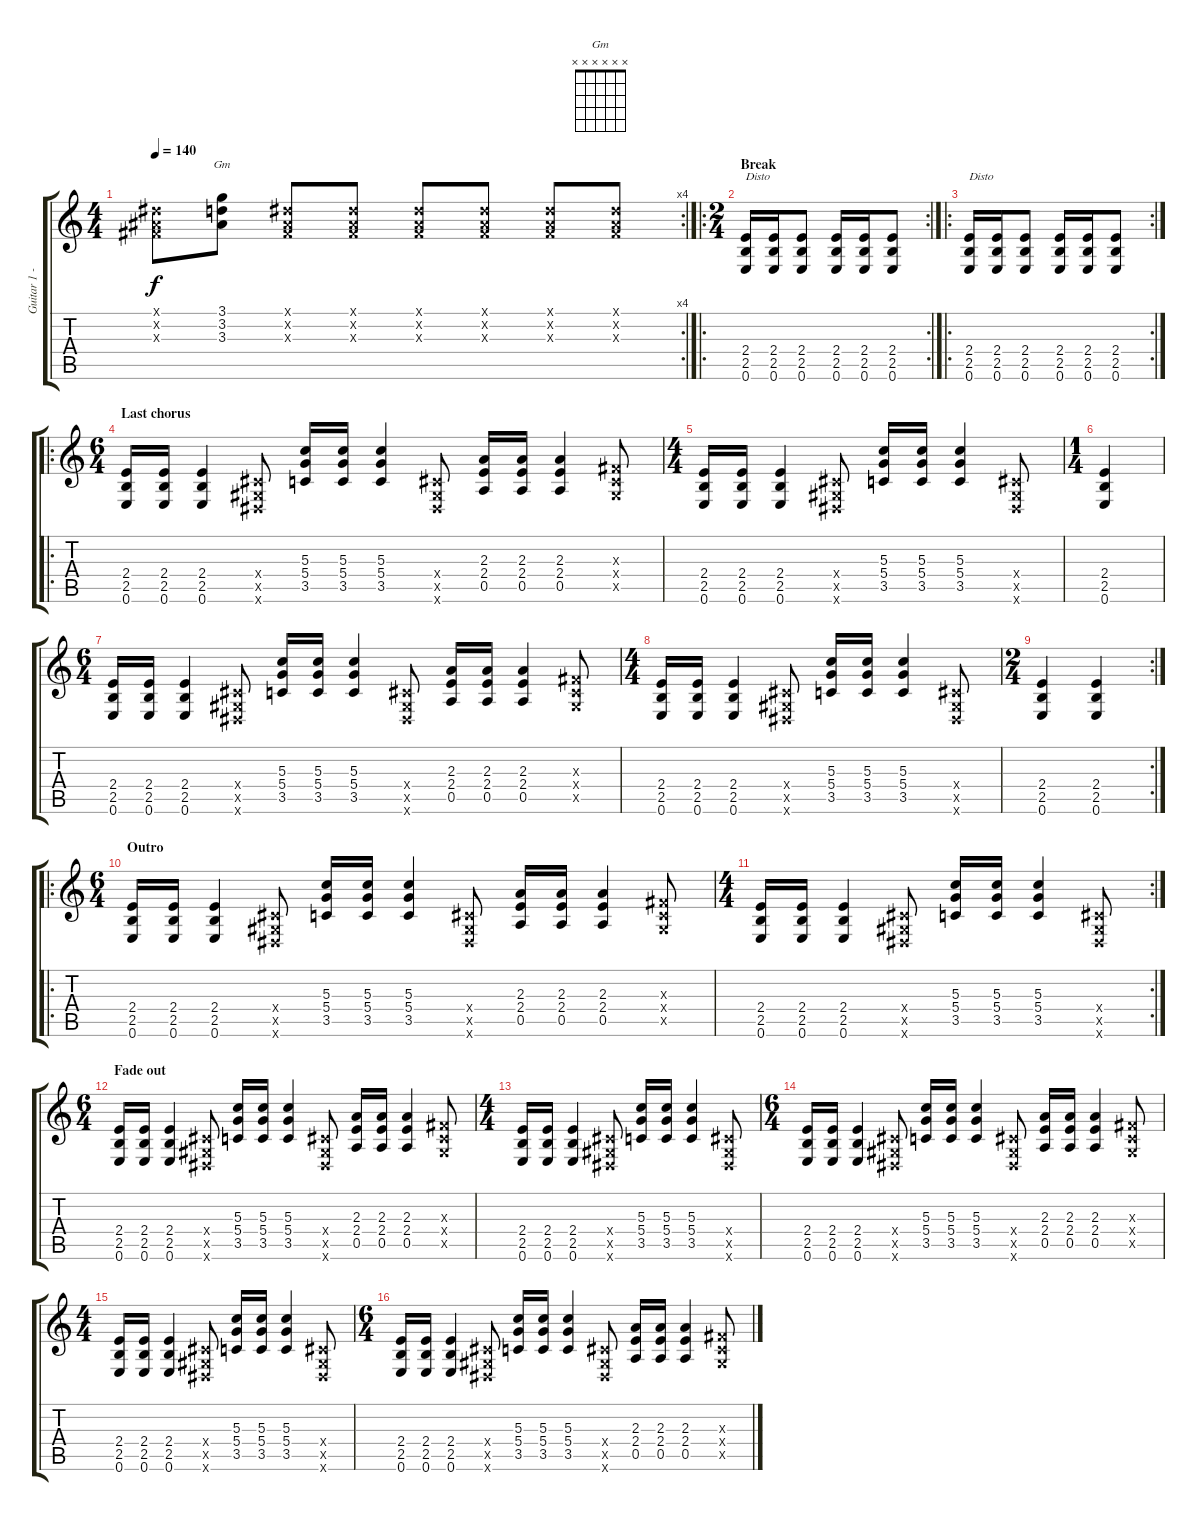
\track ("Guitar 1 - rythm" "Guitar 1 -") {instrument distortionguitar}
\staff {score tabs}
\tuning (E4 B3 G3 D3 A2 E2) {hide}
\chord ("Gm" x x x x x x) {firstfret 0}
\rc 4
\ts (4 4)
\tempo 140
\clef g2
\ks c
(-1.1{x} -1.2{x} -1.3{x}).8{dy f} (3.1 3.2 3.3).8{ch "Gm"} (-1.1{x} -1.2{x} -1.3{x}).8 (-1.1{x} -1.2{x} -1.3{x}).8 (-1.1{x} -1.2{x} -1.3{x}).8 (-1.1{x} -1.2{x} -1.3{x}).8 (-1.1{x} -1.2{x} -1.3{x}).8 (-1.1{x} -1.2{x} -1.3{x}).8 |
\ro
\rc 2
\ts (2 4)
\section ("" "Break")
(2.4 2.5 0.6).16{txt "Disto" balance 8 instrument distortionguitar} (2.4 2.5 0.6).16 (2.4 2.5 0.6).8 (2.4 2.5 0.6).16 (2.4 2.5 0.6).16 (2.4 2.5 0.6).8 |
\ro
\rc 2
(2.4 2.5 0.6).16{txt "Disto" balance 8 instrument distortionguitar} (2.4 2.5 0.6).16 (2.4 2.5 0.6).8 (2.4 2.5 0.6).16 (2.4 2.5 0.6).16 (2.4 2.5 0.6).8 |
\ro
\ts (6 4)
\section ("" "Last chorus")
(2.4 2.5 0.6).16 (2.4 2.5 0.6).16 (2.4 2.5 0.6).4 (-1.4{x} -1.5{x} -1.6{x}).8 (5.3 5.4 3.5).16 (5.3 5.4 3.5).16 (5.3 5.4 3.5).4 (-1.4{x} -1.5{x} -1.6{x}).8 (2.3 2.4 0.5).16 (2.3 2.4 0.5).16 (2.3 2.4 0.5).4 (-1.3{x} -1.4{x} -1.5{x}).8 |
\ts (4 4)
(2.4 2.5 0.6).16 (2.4 2.5 0.6).16 (2.4 2.5 0.6).4 (-1.4{x} -1.5{x} -1.6{x}).8 (5.3 5.4 3.5).16 (5.3 5.4 3.5).16 (5.3 5.4 3.5).4 (-1.4{x} -1.5{x} -1.6{x}).8 |
\ts (1 4)
(2.4 2.5 0.6).4 |
\ts (6 4)
(2.4 2.5 0.6).16 (2.4 2.5 0.6).16 (2.4 2.5 0.6).4 (-1.4{x} -1.5{x} -1.6{x}).8 (5.3 5.4 3.5).16 (5.3 5.4 3.5).16 (5.3 5.4 3.5).4 (-1.4{x} -1.5{x} -1.6{x}).8 (2.3 2.4 0.5).16 (2.3 2.4 0.5).16 (2.3 2.4 0.5).4 (-1.3{x} -1.4{x} -1.5{x}).8 |
\ts (4 4)
(2.4 2.5 0.6).16 (2.4 2.5 0.6).16 (2.4 2.5 0.6).4 (-1.4{x} -1.5{x} -1.6{x}).8 (5.3 5.4 3.5).16 (5.3 5.4 3.5).16 (5.3 5.4 3.5).4 (-1.4{x} -1.5{x} -1.6{x}).8 |
\rc 2
\ts (2 4)
(2.4 2.5 0.6).4 (2.4 2.5 0.6).4 |
\ro
\ts (6 4)
\section ("" "Outro")
(2.4 2.5 0.6).16 (2.4 2.5 0.6).16 (2.4 2.5 0.6).4 (-1.4{x} -1.5{x} -1.6{x}).8 (5.3 5.4 3.5).16 (5.3 5.4 3.5).16 (5.3 5.4 3.5).4 (-1.4{x} -1.5{x} -1.6{x}).8 (2.3 2.4 0.5).16 (2.3 2.4 0.5).16 (2.3 2.4 0.5).4 (-1.3{x} -1.4{x} -1.5{x}).8 |
\rc 2
\ts (4 4)
(2.4 2.5 0.6).16 (2.4 2.5 0.6).16 (2.4 2.5 0.6).4 (-1.4{x} -1.5{x} -1.6{x}).8 (5.3 5.4 3.5).16 (5.3 5.4 3.5).16 (5.3 5.4 3.5).4 (-1.4{x} -1.5{x} -1.6{x}).8 |
\ts (6 4)
\section ("" "Fade out")
(2.4 2.5 0.6).16{volume 11} (2.4 2.5 0.6).16 (2.4 2.5 0.6).4 (-1.4{x} -1.5{x} -1.6{x}).8 (5.3 5.4 3.5).16 (5.3 5.4 3.5).16 (5.3 5.4 3.5).4 (-1.4{x} -1.5{x} -1.6{x}).8 (2.3 2.4 0.5).16 (2.3 2.4 0.5).16 (2.3 2.4 0.5).4 (-1.3{x} -1.4{x} -1.5{x}).8 |
\ts (4 4)
(2.4 2.5 0.6).16{volume 9} (2.4 2.5 0.6).16 (2.4 2.5 0.6).4 (-1.4{x} -1.5{x} -1.6{x}).8 (5.3 5.4 3.5).16 (5.3 5.4 3.5).16 (5.3 5.4 3.5).4 (-1.4{x} -1.5{x} -1.6{x}).8 |
\ts (6 4)
(2.4 2.5 0.6).16{volume 7} (2.4 2.5 0.6).16 (2.4 2.5 0.6).4 (-1.4{x} -1.5{x} -1.6{x}).8 (5.3 5.4 3.5).16 (5.3 5.4 3.5).16 (5.3 5.4 3.5).4 (-1.4{x} -1.5{x} -1.6{x}).8 (2.3 2.4 0.5).16 (2.3 2.4 0.5).16 (2.3 2.4 0.5).4 (-1.3{x} -1.4{x} -1.5{x}).8 |
\ts (4 4)
(2.4 2.5 0.6).16{volume 5} (2.4 2.5 0.6).16 (2.4 2.5 0.6).4 (-1.4{x} -1.5{x} -1.6{x}).8 (5.3 5.4 3.5).16 (5.3 5.4 3.5).16 (5.3 5.4 3.5).4 (-1.4{x} -1.5{x} -1.6{x}).8 |
\ts (6 4)
(2.4 2.5 0.6).16{volume 3} (2.4 2.5 0.6).16 (2.4 2.5 0.6).4 (-1.4{x} -1.5{x} -1.6{x}).8 (5.3 5.4 3.5).16 (5.3 5.4 3.5).16 (5.3 5.4 3.5).4 (-1.4{x} -1.5{x} -1.6{x}).8 (2.3 2.4 0.5).16 (2.3 2.4 0.5).16 (2.3 2.4 0.5).4 (-1.3{x} -1.4{x} -1.5{x}).8
